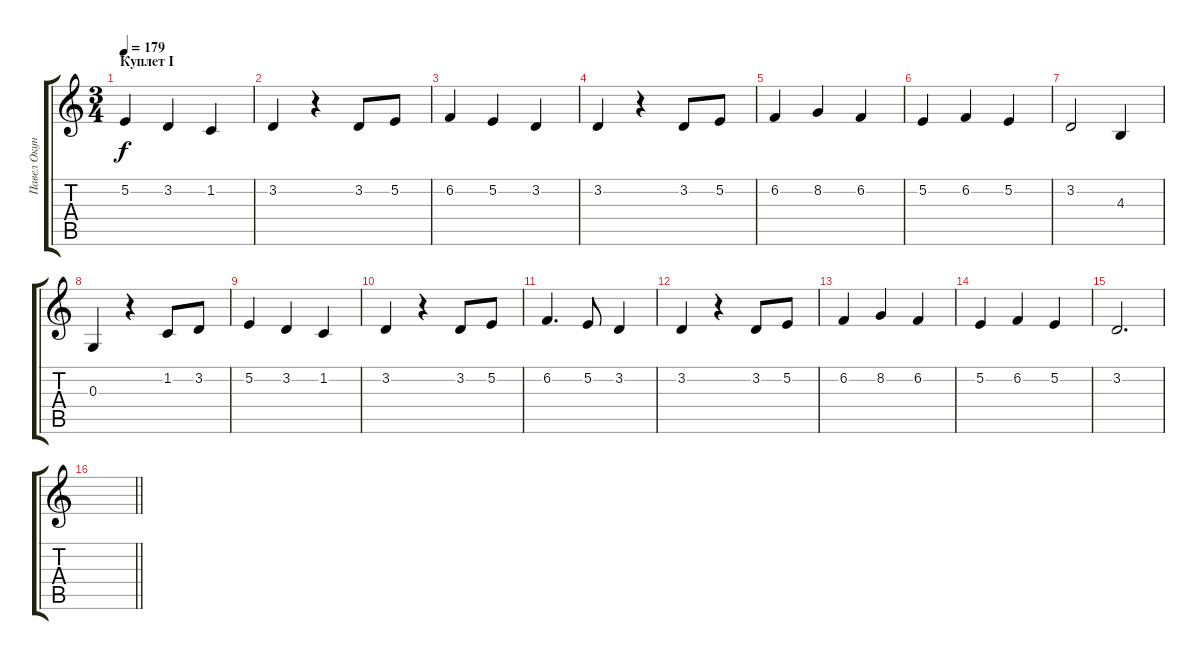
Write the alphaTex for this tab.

\track ("Павел Окунев" "Павел Окун") {instrument frenchhorn}
\staff {score tabs}
\tuning (E4 B3 G3 D3 A2 E2) {hide}
\ts (3 4)
\section ("" "Куплет I")
\tempo 179
\clef g2
\ks c
5.2.4{dy f} 3.2.4 1.2.4 |
3.2.4 r.4 3.2.8 5.2.8 |
6.2.4 5.2.4 3.2.4 |
3.2.4 r.4 3.2.8 5.2.8 |
6.2.4 8.2.4 6.2.4 |
5.2.4 6.2.4 5.2.4 |
3.2.2 4.3.4 |
0.3.4 r.4 1.2.8 3.2.8 |
5.2.4 3.2.4 1.2.4 |
3.2.4 r.4 3.2.8 5.2.8 |
6.2.4{d} 5.2.8 3.2.4 |
3.2.4 r.4 3.2.8 5.2.8 |
6.2.4 8.2.4 6.2.4 |
5.2.4 6.2.4 5.2.4 |
3.2.2{d} |
\barLineRight lightlight
